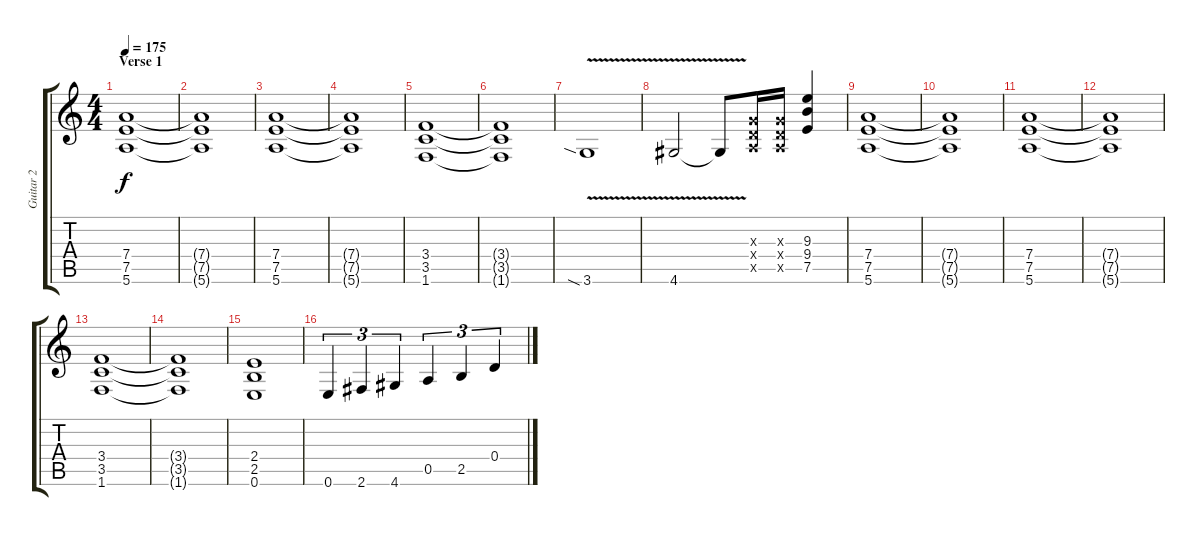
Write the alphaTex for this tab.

\track ("Guitar 2" "Guitar 2") {instrument distortionguitar}
\staff {score tabs}
\tuning (E4 B3 G3 D3 A2 E2) {hide}
\ts (4 4)
\section ("" "Verse 1")
\tempo 175
\clef g2
\ks c
(7.4 7.5 5.6).1{dy f} |
(7.4{t} 7.5{t} 5.6{t}).1 |
(7.4 7.5 5.6).1 |
(7.4{t} 7.5{t} 5.6{t}).1 |
(3.4 3.5 1.6).1 |
(3.4{t} 3.5{t} 1.6{t}).1 |
3.6{v sia}.1{volume 16} |
4.6{v}.2 4.6{t}.8 (0.3{x} 0.4{x} 0.5{x}).16 (0.3{x} 0.4{x} 0.5{x}).16 (9.3 9.4 7.5).4 |
(7.4 7.5 5.6).1{volume 12 instrument distortionguitar} |
(7.4{t} 7.5{t} 5.6{t}).1 |
(7.4 7.5 5.6).1 |
(7.4{t} 7.5{t} 5.6{t}).1 |
(3.4 3.5 1.6).1 |
(3.4{t} 3.5{t} 1.6{t}).1 |
(2.4 2.5 0.6).1 |
0.6.4{tu (3 2)} 2.6.4{tu (3 2)} 4.6.4{tu (3 2)} 0.5.4{tu (3 2)} 2.5.4{tu (3 2)} 0.4.4{tu (3 2)}
